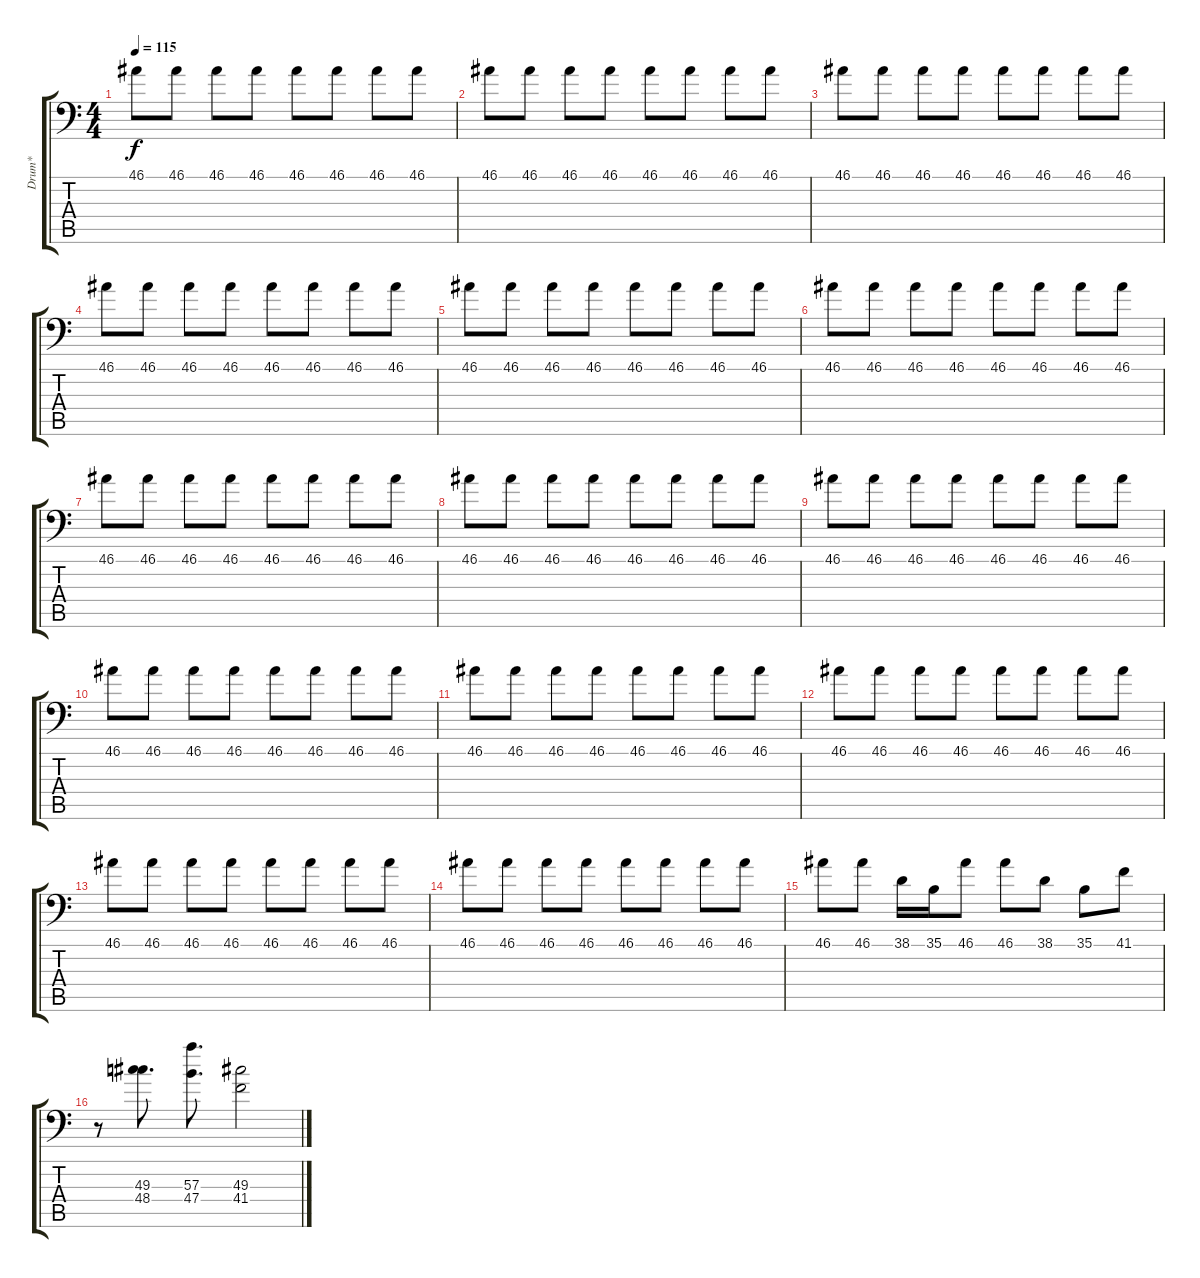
\track ("Drum*" "Drum*") {instrument acousticgrandpiano}
\staff {score tabs}
\tuning (C-1 C-1 C-1 C-1 C-1 C-1) {hide}
\ts (4 4)
\tempo 115
\clef f4
\ks c
46.1.8{dy f} 46.1.8 46.1.8 46.1.8 46.1.8 46.1.8 46.1.8 46.1.8 |
46.1.8 46.1.8 46.1.8 46.1.8 46.1.8 46.1.8 46.1.8 46.1.8 |
46.1.8 46.1.8 46.1.8 46.1.8 46.1.8 46.1.8 46.1.8 46.1.8 |
46.1.8 46.1.8 46.1.8 46.1.8 46.1.8 46.1.8 46.1.8 46.1.8 |
46.1.8 46.1.8 46.1.8 46.1.8 46.1.8 46.1.8 46.1.8 46.1.8 |
46.1.8 46.1.8 46.1.8 46.1.8 46.1.8 46.1.8 46.1.8 46.1.8 |
46.1.8 46.1.8 46.1.8 46.1.8 46.1.8 46.1.8 46.1.8 46.1.8 |
46.1.8 46.1.8 46.1.8 46.1.8 46.1.8 46.1.8 46.1.8 46.1.8 |
46.1.8 46.1.8 46.1.8 46.1.8 46.1.8 46.1.8 46.1.8 46.1.8 |
46.1.8 46.1.8 46.1.8 46.1.8 46.1.8 46.1.8 46.1.8 46.1.8 |
46.1.8 46.1.8 46.1.8 46.1.8 46.1.8 46.1.8 46.1.8 46.1.8 |
46.1.8 46.1.8 46.1.8 46.1.8 46.1.8 46.1.8 46.1.8 46.1.8 |
46.1.8 46.1.8 46.1.8 46.1.8 46.1.8 46.1.8 46.1.8 46.1.8 |
46.1.8 46.1.8 46.1.8 46.1.8 46.1.8 46.1.8 46.1.8 46.1.8 |
46.1.8 46.1.8 38.1.16 35.1.16 46.1.8 46.1.8 38.1.8 35.1.8 41.1.8 |
r.8 (49.3 48.4).8{d} (57.3 47.4).8{d} (49.3 41.4).2
